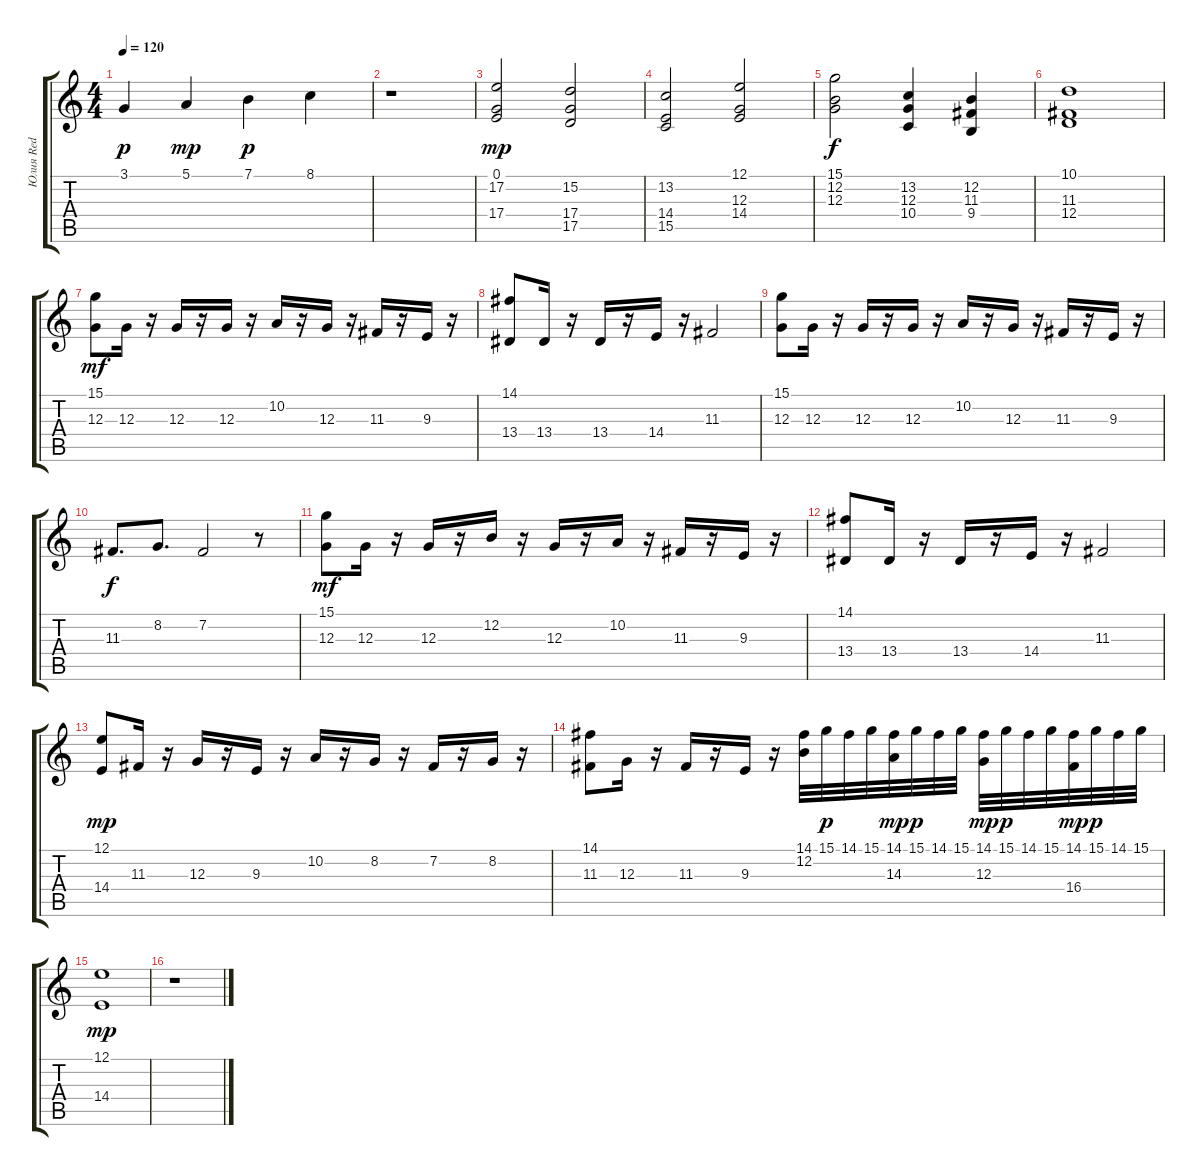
\track ("Юлия Red" "Юлия Red") {instrument tremolostrings}
\staff {score tabs}
\tuning (E4 B3 G3 D3 A2 E2) {hide}
\ts (4 4)
\tempo 120
\clef g2
\ks c
3.1.4{dy p} 5.1.4{dy mp} 7.1.4{dy p} 8.1.4 |
r.1 |
(0.1 17.2 17.4).2{dy mp} (15.2 17.4 17.5).2 |
(13.2 14.4 15.5).2 (12.1 12.3 14.4).2 |
(15.1 12.2 12.3).2{dy f} (13.2 12.3 10.4).4 (12.2 11.3 9.4).4 |
(10.1 11.3 12.4).1 |
(15.1 12.3).8{dy mf} 12.3.16 r.16 12.3.16 r.16 12.3.16 r.16 10.2.16 r.16 12.3.16 r.16 11.3.16 r.16 9.3.16 r.16 |
(14.1 13.4).8 13.4.16 r.16 13.4.16 r.16 14.4.16 r.16 11.3.2 |
(15.1 12.3).8 12.3.16 r.16 12.3.16 r.16 12.3.16 r.16 10.2.16 r.16 12.3.16 r.16 11.3.16 r.16 9.3.16 r.16 |
11.3.8{d dy f} 8.2.8{d} 7.2.2 r.8 |
(15.1 12.3).8{dy mf} 12.3.16 r.16 12.3.16 r.16 12.2.16 r.16 12.3.16 r.16 10.2.16 r.16 11.3.16 r.16 9.3.16 r.16 |
(14.1 13.4).8 13.4.16 r.16 13.4.16 r.16 14.4.16 r.16 11.3.2 |
(12.1 14.4).8{dy mp} 11.3.16 r.16 12.3.16 r.16 9.3.16 r.16 10.2.16 r.16 8.2.16 r.16 7.2.16 r.16 8.2.16 r.16 |
(14.1 11.3).8 12.3.16 r.16 11.3.16 r.16 9.3.16 r.16 (14.1 12.2).32 15.1.32{dy p} 14.1.32 15.1.32 (14.1 14.3).32{dy mp} 15.1.32{dy p} 14.1.32 15.1.32 (14.1 12.3).32{dy mp} 15.1.32{dy p} 14.1.32 15.1.32 (14.1 16.4).32{dy mp} 15.1.32{dy p} 14.1.32 15.1.32 |
(12.1 14.4).1{dy mp} |
r.1
